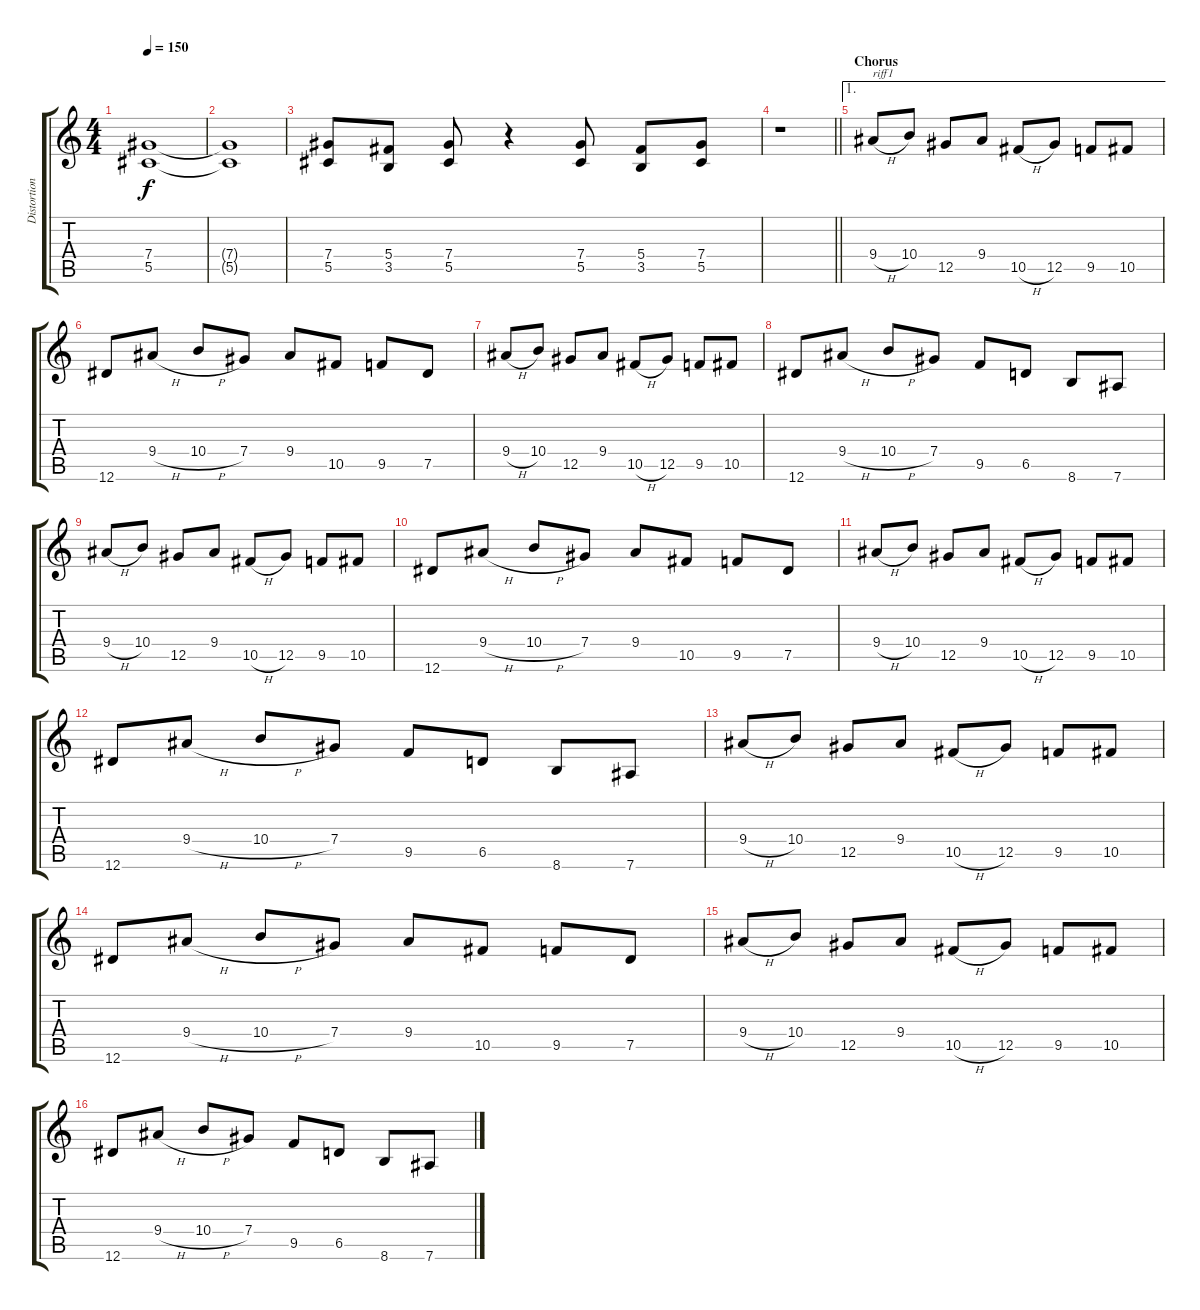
\track ("Distortion G" "Distortion") {instrument overdrivenguitar}
\staff {score tabs}
\tuning (Eb4 Bb3 Gb3 Db3 Ab2 Eb2) {hide}
\ts (4 4)
\tempo 150
\clef g2
\ks c
(7.4 5.5).1{dy f} |
(7.4{t} 5.5{t}).1 |
(7.4 5.5).8 (5.4 3.5).8 (7.4 5.5).8 r.4 (7.4 5.5).8 (5.4 3.5).8 (7.4 5.5).8 |
\barLineRight lightlight
r.1 |
\ae 1
\section ("" "Chorus")
9.4{h}.8{txt "riff1"} 10.4.8 12.5.8 9.4.8 10.5{h}.8 12.5.8 9.5.8 10.5.8 |
12.6.8 9.4{h}.8 10.4{h}.8 7.4.8 9.4.8 10.5.8 9.5.8 7.5.8 |
9.4{h}.8 10.4.8 12.5.8 9.4.8 10.5{h}.8 12.5.8 9.5.8 10.5.8 |
12.6.8 9.4{h}.8 10.4{h}.8 7.4.8 9.5.8 6.5.8 8.6.8 7.6.8 |
9.4{h}.8 10.4.8 12.5.8 9.4.8 10.5{h}.8 12.5.8 9.5.8 10.5.8 |
12.6.8 9.4{h}.8 10.4{h}.8 7.4.8 9.4.8 10.5.8 9.5.8 7.5.8 |
9.4{h}.8 10.4.8 12.5.8 9.4.8 10.5{h}.8 12.5.8 9.5.8 10.5.8 |
12.6.8 9.4{h}.8 10.4{h}.8 7.4.8 9.5.8 6.5.8 8.6.8 7.6.8 |
9.4{h}.8 10.4.8 12.5.8 9.4.8 10.5{h}.8 12.5.8 9.5.8 10.5.8 |
12.6.8 9.4{h}.8 10.4{h}.8 7.4.8 9.4.8 10.5.8 9.5.8 7.5.8 |
9.4{h}.8 10.4.8 12.5.8 9.4.8 10.5{h}.8 12.5.8 9.5.8 10.5.8 |
12.6.8 9.4{h}.8 10.4{h}.8 7.4.8 9.5.8 6.5.8 8.6.8 7.6.8
